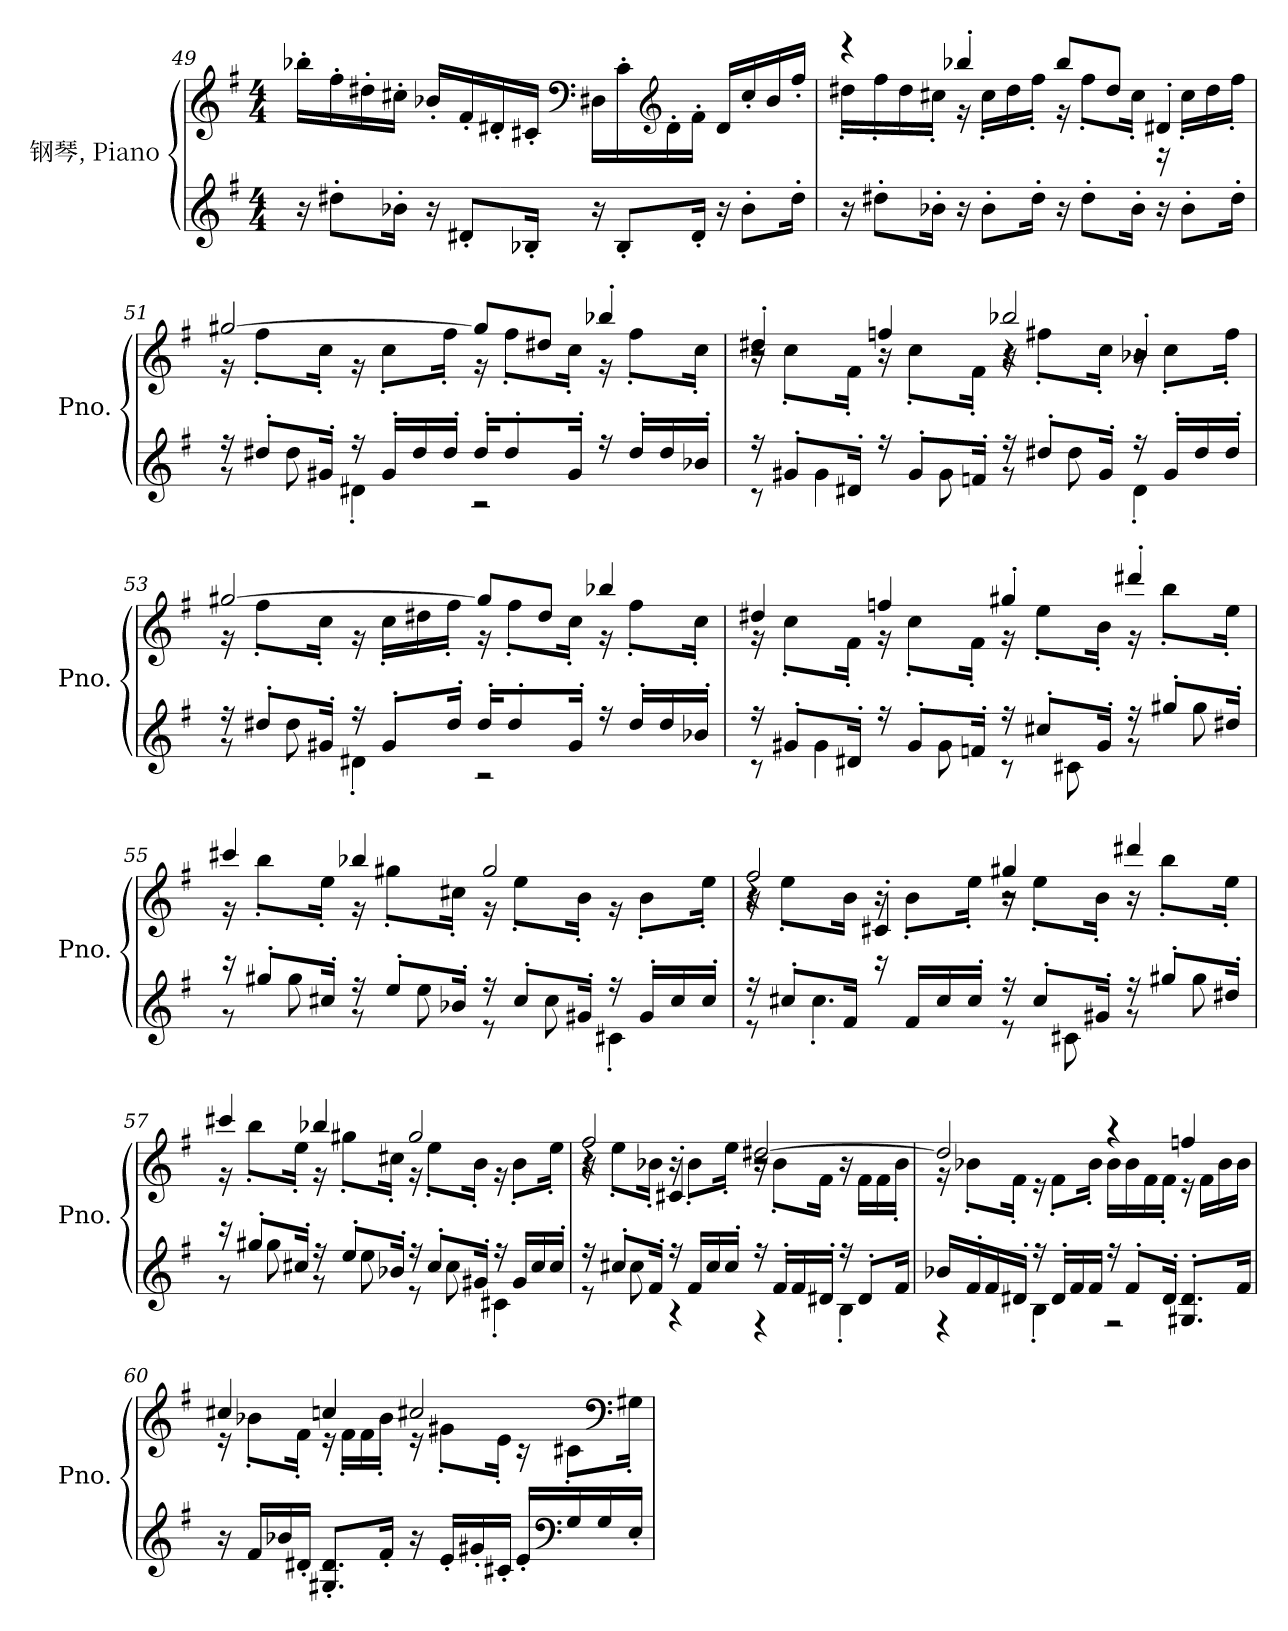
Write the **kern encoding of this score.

**kern	**kern
*part1	*part1
*staff2	*staff1
*I"钢琴, Piano	*
*I'Pno.	*
!!LO:LB:g=z
*clefG2	*clefG2
*k[f#]	*k[f#]
*M4/4	*M4/4
=49	=49
16r	16bb-X'\LL
8dd#X'\L	16ff#'\
.	16dd#X'\
16b-X'\Jk	16cc#X'\JJ
16r	16b-X'/LL
8d#X'/L	16f#'/
.	16d#X'/
16B-X'/Jk	16c#X'/JJ
*	*clefF4
16r	16D#X\LL
8B-'/L	16c#'\
*	*clefG2
.	16d#'\
16d#'/Jk	16f#'\JJ
16r	16d#/LL
8b-'\L	16cc#'/
.	16b-/
16dd#'\Jk	16ff#'/JJ
=50	=50
*	*^
16r	4r	16dd#X'\LL
8dd#X'\L	.	16ff#'\
.	.	16dd#\
16b-X'\Jk	.	16cc#X'\JJ
16r	4bb-X'/	16r
8b-'\L	.	16cc#'\LL
.	.	16dd#\
16dd#'\Jk	.	16ff#'\JJ
16r	8bb-/L	16r
8dd#'\L	.	8ff#'\L
.	8dd#/J	.
16b-'\Jk	.	16cc#'\Jk
16r	4d#X'/	16r
8b-'\L	.	16cc#'\LL
.	.	16dd#\
16dd#'\Jk	.	16ff#'\JJ
!!LO:PB:g=z	!!
=51	=51	=51
*^	*	*
16r	8r	[2gg#X/	16r
8dd#X'/L	.	.	8ff#'\L
.	8dd#\	.	.
16g#X'/Jk	.	.	16cc'\Jk
16r	4d#X'\	.	16r
16g#'/LL	.	.	8cc'\L
16dd#/	.	.	.
16dd#'/JJ	.	.	16ff#'\Jk
16dd#'/KL	2r	8gg#/L]	16r
8dd#'/	.	.	8ff#'\L
.	.	8dd#X/J	.
16g#'/Jk	.	.	16cc'\Jk
16r	.	4bb-X'/	16r
16dd#'/LL	.	.	8ff#'\L
16dd#/	.	.	.
16b-X'/JJ	.	.	16cc'\Jk
=52	=52	=52	=52
*	*	*	*^
16r	8r	4dd#X'/	16r	2r
8g#X'/L	.	.	8cc'\L	.
.	4g#\	.	.	.
16d#X'/Jk	.	.	16f#'\Jk	.
16r	.	4ffn/	16r	.
8g#'/L	.	.	8cc'\L	.
.	8g#\	.	.	.
16fn'/Jk	.	.	16f#'\Jk	.
16r	8r	2bb-X/	16r	4r
8dd#X'/L	.	.	8ff#X'\L	.
.	8dd#\	.	.	.
16g#'/Jk	.	.	16cc'\Jk	.
16r	4d#'\	.	16r	4b-X'/
16g#'/LL	.	.	8cc'\L	.
16dd#/	.	.	.	.
16dd#'/JJ	.	.	16ff#'\Jk	.
*	*	*	*v	*v
!!LO:LB:g=z
=53	=53	=53	=53
16r	8r	[2gg#X/	16r
8dd#X'/L	.	.	8ff#'\L
.	8dd#\	.	.
16g#X'/Jk	.	.	16cc'\Jk
16r	4d#X'\	.	16r
8g#'/L	.	.	16cc'\LL
.	.	.	16dd#X\
16dd#'/Jk	.	.	16ff#'\JJ
16dd#'/KL	2r	8gg#/L]	16r
8dd#'/	.	.	8ff#'\L
.	.	8dd#/J	.
16g#'/Jk	.	.	16cc'\Jk
16r	.	4bb-X/	16r
16dd#'/LL	.	.	8ff#'\L
16dd#/	.	.	.
16b-X'/JJ	.	.	16cc'\Jk
=54	=54	=54	=54
16r	8r	4dd#X/	16r
8g#X'/L	.	.	8cc'\L
.	4g#\	.	.
16d#X'/Jk	.	.	16f#'\Jk
16r	.	4ffn/	16r
8g#'/L	.	.	8cc'\L
.	8g#\	.	.
16fn'/Jk	.	.	16f#'\Jk
16r	8r	4gg#X'/	16r
8cc#X'/L	.	.	8ee'\L
.	8c#X\	.	.
16g#'/Jk	.	.	16b'\Jk
16r	8r	4ddd#X'/	16r
8gg#X'/L	.	.	8bb'\L
.	8gg#\	.	.
16dd#X'/Jk	.	.	16ee'\Jk
!!LO:LB:g=z	!!
=55	=55	=55	=55
16r	8r	4ccc#X/	16r
8gg#X'/L	.	.	8bb'\L
.	8gg#\	.	.
16cc#X'/Jk	.	.	16ee'\Jk
16r	8r	4bb-X/	16r
8ee'/L	.	.	8gg#X'\L
.	8ee\	.	.
16b-X'/Jk	.	.	16cc#X'\Jk
16r	8r	2gg#/	16r
8cc#'/L	.	.	8ee'\L
.	8cc#\	.	.
16g#X'/Jk	.	.	16b'\Jk
16r	4c#X'\	.	16r
16g#'/LL	.	.	8b'\L
16cc#/	.	.	.
16cc#'/JJ	.	.	16ee'\Jk
=56	=56	=56	=56
*	*	*	*^
16r	8r	2ff#/	16r	4r
8cc#X'/L	.	.	8ee'\L	.
.	4.cc#'\	.	.	.
16f#/Jk	.	.	16b\Jk	.
16r	.	.	16r	4c#X'/
16f#/LL	.	.	8b'\L	.
16cc#/	.	.	.	.
16cc#'/JJ	.	.	16ee'\Jk	.
16r	8r	4gg#X/	16r	2r
8cc#'/L	.	.	8ee'\L	.
.	8c#X\	.	.	.
16g#X'/Jk	.	.	16b'\Jk	.
16r	8r	4ddd#X/	16r	.
8gg#X'/L	.	.	8bb'\L	.
.	8gg#\	.	.	.
16dd#X'/Jk	.	.	16ee'\Jk	.
*	*	*	*v	*v
!!LO:LB:g=z
=57	=57	=57	=57
16r	8r	4ccc#X/	16r
8gg#X'/L	.	.	8bb'\L
.	8gg#\	.	.
16cc#X'/Jk	.	.	16ee'\Jk
16r	8r	4bb-X/	16r
8ee'/L	.	.	8gg#X'\L
.	8ee\	.	.
16b-X'/Jk	.	.	16cc#X'\Jk
16r	8r	2gg#/	16r
8cc#'/L	.	.	8ee'\L
.	8cc#\	.	.
16g#X'/Jk	.	.	16b'\Jk
16r	4c#X'\	.	16r
16g#/LL	.	.	8b'\L
16cc#/	.	.	.
16cc#'/JJ	.	.	16ee'\Jk
=58	=58	=58	=58
*	*	*	*^
16r	8r	2ff#/	16r	4r
8cc#X'/L	.	.	8ee'\L	.
.	8cc#\	.	.	.
16f#'/Jk	.	.	16b-X'\Jk	.
16r	4r	.	16r	4c#X'/
16f#/LL	.	.	8b-'\L	.
16cc#/	.	.	.	.
16cc#'/JJ	.	.	16ee'\Jk	.
16r	4r	[2dd#X/	16r	2r
16f#'/LL	.	.	8b-'\L	.
16f#/	.	.	.	.
16d#X'/JJ	.	.	16f#\Jk	.
16r	4B'\	.	16r	.
8d#'/L	.	.	16f#\LL	.
.	.	.	16f#\	.
16f#/Jk	.	.	16b-'\JJ	.
*	*	*	*v	*v
!!LO:LB:g=z
=59	=59	=59	=59
16b-X/LL	4r	2dd#/]	16r
16f#'/	.	.	8b-X'\L
16f#/	.	.	.
16d#X'/JJ	.	.	16f#'\Jk
16r	4B'\	.	16r
16d#'/LL	.	.	8f#'\L
16f#/	.	.	.
16f#/JJ	.	.	16b-'\Jk
16r	2r	4r	16b-\LL
8f#'/L	.	.	16b-\
.	.	.	16f#\
16d#'/Jk	.	.	16f#'\JJ
8.G#X/' 8.d#/'L	.	4ffn/	16r
.	.	.	16f#\LL
.	.	.	16b-\
16f#/Jk	.	.	16b-\JJ
*v	*v	*	*
=60	=60	=60
16r	4cc#X/	16r
16f#/LL	.	8b-X'\L
16b-X/	.	.
16d#X'/JJ	.	16f#'\Jk
8.G#X/' 8.d#/'L	4ccn/	16r
.	.	16f#'\LL
.	.	16f#\
16f#'/Jk	.	16b-'\JJ
16r	2cc#X/	16r
16e'/LL	.	8g#X'\L
16g#X'/	.	.
16c#X'/JJ	.	16e'\Jk
16e'/LL	.	16r
*clefF4	*	*
16G#/	.	8c#X'\L
16G#/	.	.
*	*clefF4	*
16E'/JJ	.	16G#X'\Jk
*	*v	*v
=	=
*-	*-
